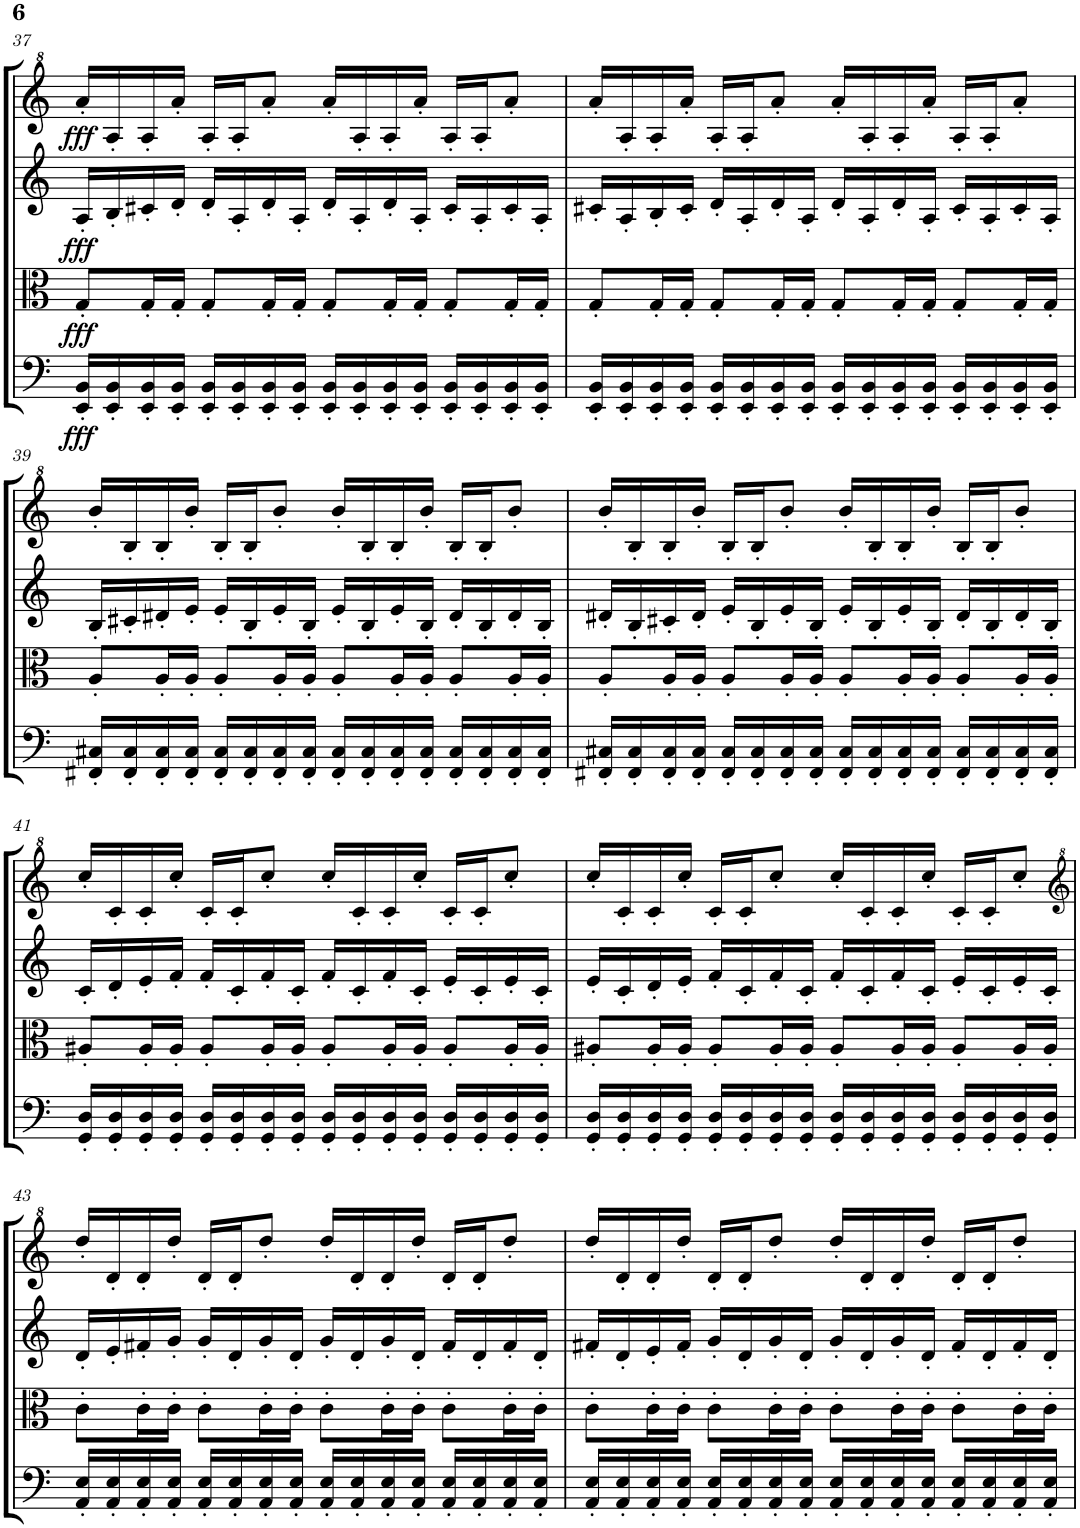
**kern	**dynam	**kern	**dynam	**kern	**dynam	**kern	**dynam
*part4	*part4	*part3	*part3	*part2	*part2	*part1	*part1
*staff4	*staff4	*staff3	*staff3	*staff2	*staff2	*staff1	*staff1
*I"Violoncello	*	*I"Viola	*	*I"Violin II	*	*I"Violin I	*
*I'Vc	*	*I'Vla	*	*I'Vln	*	*I'Vln	*
!!LO:PB:g=z
*clefF4	*	*clefC3	*	*clefG2	*	*clefG^2	*
*k[]	*	*k[]	*	*k[]	*	*k[]	*
*M4/4	*	*M4/4	*	*M4/4	*	*M4/4	*
=37	=37	=37	=37	=37	=37	=37	=37
!	!LO:DY:b	!	!LO:DY:b	!	!LO:DY:b	!	!LO:DY:b
16EE/' 16BB/'LL	fff	8G'/L	fff	16A'/LL	fff	16aa'/LL	fff
16EE/' 16BB/'	.	.	.	16B'/	.	16a'/	.
16EE/' 16BB/'	.	16G'/L	.	16c#X'/	.	16a'/	.
16EE/' 16BB/'JJ	.	16G'/JJ	.	16d'/JJ	.	16aa'/JJ	.
16EE/' 16BB/'LL	.	8G'/L	.	16d'/LL	.	16a'/LL	.
16EE/' 16BB/'	.	.	.	16A'/	.	16a'/J	.
16EE/' 16BB/'	.	16G'/L	.	16d'/	.	8aa'/J	.
16EE/' 16BB/'JJ	.	16G'/JJ	.	16A'/JJ	.	.	.
16EE/' 16BB/'LL	.	8G'/L	.	16d'/LL	.	16aa'/LL	.
16EE/' 16BB/'	.	.	.	16A'/	.	16a'/	.
16EE/' 16BB/'	.	16G'/L	.	16d'/	.	16a'/	.
16EE/' 16BB/'JJ	.	16G'/JJ	.	16A'/JJ	.	16aa'/JJ	.
16EE/' 16BB/'LL	.	8G'/L	.	16c#'/LL	.	16a'/LL	.
16EE/' 16BB/'	.	.	.	16A'/	.	16a'/J	.
16EE/' 16BB/'	.	16G'/L	.	16c#'/	.	8aa'/J	.
16EE/' 16BB/'JJ	.	16G'/JJ	.	16A'/JJ	.	.	.
=38	=38	=38	=38	=38	=38	=38	=38
16EE/' 16BB/'LL	.	8G'/L	.	16c#X'/LL	.	16aa'/LL	.
16EE/' 16BB/'	.	.	.	16A'/	.	16a'/	.
16EE/' 16BB/'	.	16G'/L	.	16B'/	.	16a'/	.
16EE/' 16BB/'JJ	.	16G'/JJ	.	16c#'/JJ	.	16aa'/JJ	.
16EE/' 16BB/'LL	.	8G'/L	.	16d'/LL	.	16a'/LL	.
16EE/' 16BB/'	.	.	.	16A'/	.	16a'/J	.
16EE/' 16BB/'	.	16G'/L	.	16d'/	.	8aa'/J	.
16EE/' 16BB/'JJ	.	16G'/JJ	.	16A'/JJ	.	.	.
16EE/' 16BB/'LL	.	8G'/L	.	16d'/LL	.	16aa'/LL	.
16EE/' 16BB/'	.	.	.	16A'/	.	16a'/	.
16EE/' 16BB/'	.	16G'/L	.	16d'/	.	16a'/	.
16EE/' 16BB/'JJ	.	16G'/JJ	.	16A'/JJ	.	16aa'/JJ	.
16EE/' 16BB/'LL	.	8G'/L	.	16c#'/LL	.	16a'/LL	.
16EE/' 16BB/'	.	.	.	16A'/	.	16a'/J	.
16EE/' 16BB/'	.	16G'/L	.	16c#'/	.	8aa'/J	.
16EE/' 16BB/'JJ	.	16G'/JJ	.	16A'/JJ	.	.	.
!!LO:LB:g=z
=39	=39	=39	=39	=39	=39	=39	=39
16FF#X/' 16C#X/'LL	.	8A'/L	.	16B'/LL	.	16bb'/LL	.
16FF#/' 16C#/'	.	.	.	16c#X'/	.	16b'/	.
16FF#/' 16C#/'	.	16A'/L	.	16d#X'/	.	16b'/	.
16FF#/' 16C#/'JJ	.	16A'/JJ	.	16e'/JJ	.	16bb'/JJ	.
16FF#/' 16C#/'LL	.	8A'/L	.	16e'/LL	.	16b'/LL	.
16FF#/' 16C#/'	.	.	.	16B'/	.	16b'/J	.
16FF#/' 16C#/'	.	16A'/L	.	16e'/	.	8bb'/J	.
16FF#/' 16C#/'JJ	.	16A'/JJ	.	16B'/JJ	.	.	.
16FF#/' 16C#/'LL	.	8A'/L	.	16e'/LL	.	16bb'/LL	.
16FF#/' 16C#/'	.	.	.	16B'/	.	16b'/	.
16FF#/' 16C#/'	.	16A'/L	.	16e'/	.	16b'/	.
16FF#/' 16C#/'JJ	.	16A'/JJ	.	16B'/JJ	.	16bb'/JJ	.
16FF#/' 16C#/'LL	.	8A'/L	.	16d#'/LL	.	16b'/LL	.
16FF#/' 16C#/'	.	.	.	16B'/	.	16b'/J	.
16FF#/' 16C#/'	.	16A'/L	.	16d#'/	.	8bb'/J	.
16FF#/' 16C#/'JJ	.	16A'/JJ	.	16B'/JJ	.	.	.
=40	=40	=40	=40	=40	=40	=40	=40
16FF#X/' 16C#X/'LL	.	8A'/L	.	16d#X'/LL	.	16bb'/LL	.
16FF#/' 16C#/'	.	.	.	16B'/	.	16b'/	.
16FF#/' 16C#/'	.	16A'/L	.	16c#X'/	.	16b'/	.
16FF#/' 16C#/'JJ	.	16A'/JJ	.	16d#'/JJ	.	16bb'/JJ	.
16FF#/' 16C#/'LL	.	8A'/L	.	16e'/LL	.	16b'/LL	.
16FF#/' 16C#/'	.	.	.	16B'/	.	16b'/J	.
16FF#/' 16C#/'	.	16A'/L	.	16e'/	.	8bb'/J	.
16FF#/' 16C#/'JJ	.	16A'/JJ	.	16B'/JJ	.	.	.
16FF#/' 16C#/'LL	.	8A'/L	.	16e'/LL	.	16bb'/LL	.
16FF#/' 16C#/'	.	.	.	16B'/	.	16b'/	.
16FF#/' 16C#/'	.	16A'/L	.	16e'/	.	16b'/	.
16FF#/' 16C#/'JJ	.	16A'/JJ	.	16B'/JJ	.	16bb'/JJ	.
16FF#/' 16C#/'LL	.	8A'/L	.	16d#'/LL	.	16b'/LL	.
16FF#/' 16C#/'	.	.	.	16B'/	.	16b'/J	.
16FF#/' 16C#/'	.	16A'/L	.	16d#'/	.	8bb'/J	.
16FF#/' 16C#/'JJ	.	16A'/JJ	.	16B'/JJ	.	.	.
!!LO:LB:g=z
=41	=41	=41	=41	=41	=41	=41	=41
16GG/' 16D/'LL	.	8A#X'/L	.	16c'/LL	.	16ccc'/LL	.
16GG/' 16D/'	.	.	.	16d'/	.	16cc'/	.
16GG/' 16D/'	.	16A#'/L	.	16e'/	.	16cc'/	.
16GG/' 16D/'JJ	.	16A#'/JJ	.	16f'/JJ	.	16ccc'/JJ	.
16GG/' 16D/'LL	.	8A#'/L	.	16f'/LL	.	16cc'/LL	.
16GG/' 16D/'	.	.	.	16c'/	.	16cc'/J	.
16GG/' 16D/'	.	16A#'/L	.	16f'/	.	8ccc'/J	.
16GG/' 16D/'JJ	.	16A#'/JJ	.	16c'/JJ	.	.	.
16GG/' 16D/'LL	.	8A#'/L	.	16f'/LL	.	16ccc'/LL	.
16GG/' 16D/'	.	.	.	16c'/	.	16cc'/	.
16GG/' 16D/'	.	16A#'/L	.	16f'/	.	16cc'/	.
16GG/' 16D/'JJ	.	16A#'/JJ	.	16c'/JJ	.	16ccc'/JJ	.
16GG/' 16D/'LL	.	8A#'/L	.	16e'/LL	.	16cc'/LL	.
16GG/' 16D/'	.	.	.	16c'/	.	16cc'/J	.
16GG/' 16D/'	.	16A#'/L	.	16e'/	.	8ccc'/J	.
16GG/' 16D/'JJ	.	16A#'/JJ	.	16c'/JJ	.	.	.
=42	=42	=42	=42	=42	=42	=42	=42
16GG/' 16D/'LL	.	8A#X'/L	.	16e'/LL	.	16ccc'/LL	.
16GG/' 16D/'	.	.	.	16c'/	.	16cc'/	.
16GG/' 16D/'	.	16A#'/L	.	16d'/	.	16cc'/	.
16GG/' 16D/'JJ	.	16A#'/JJ	.	16e'/JJ	.	16ccc'/JJ	.
16GG/' 16D/'LL	.	8A#'/L	.	16f'/LL	.	16cc'/LL	.
16GG/' 16D/'	.	.	.	16c'/	.	16cc'/J	.
16GG/' 16D/'	.	16A#'/L	.	16f'/	.	8ccc'/J	.
16GG/' 16D/'JJ	.	16A#'/JJ	.	16c'/JJ	.	.	.
16GG/' 16D/'LL	.	8A#'/L	.	16f'/LL	.	16ccc'/LL	.
16GG/' 16D/'	.	.	.	16c'/	.	16cc'/	.
16GG/' 16D/'	.	16A#'/L	.	16f'/	.	16cc'/	.
16GG/' 16D/'JJ	.	16A#'/JJ	.	16c'/JJ	.	16ccc'/JJ	.
16GG/' 16D/'LL	.	8A#'/L	.	16e'/LL	.	16cc'/LL	.
16GG/' 16D/'	.	.	.	16c'/	.	16cc'/J	.
16GG/' 16D/'	.	16A#'/L	.	16e'/	.	8ccc'/J	.
16GG/' 16D/'JJ	.	16A#'/JJ	.	16c'/JJ	.	.	.
!!LO:LB:g=z
=43	=43	=43	=43	=43	=43	=43	=43
*	*	*	*	*	*	*clefG^2	*
16AA/' 16E/'LL	.	8c'\L	.	16d'/LL	.	16ddd'/LL	.
16AA/' 16E/'	.	.	.	16e'/	.	16dd'/	.
16AA/' 16E/'	.	16c'\L	.	16f#X'/	.	16dd'/	.
16AA/' 16E/'JJ	.	16c'\JJ	.	16g'/JJ	.	16ddd'/JJ	.
16AA/' 16E/'LL	.	8c'\L	.	16g'/LL	.	16dd'/LL	.
16AA/' 16E/'	.	.	.	16d'/	.	16dd'/J	.
16AA/' 16E/'	.	16c'\L	.	16g'/	.	8ddd'/J	.
16AA/' 16E/'JJ	.	16c'\JJ	.	16d'/JJ	.	.	.
16AA/' 16E/'LL	.	8c'\L	.	16g'/LL	.	16ddd'/LL	.
16AA/' 16E/'	.	.	.	16d'/	.	16dd'/	.
16AA/' 16E/'	.	16c'\L	.	16g'/	.	16dd'/	.
16AA/' 16E/'JJ	.	16c'\JJ	.	16d'/JJ	.	16ddd'/JJ	.
16AA/' 16E/'LL	.	8c'\L	.	16f#'/LL	.	16dd'/LL	.
16AA/' 16E/'	.	.	.	16d'/	.	16dd'/J	.
16AA/' 16E/'	.	16c'\L	.	16f#'/	.	8ddd'/J	.
16AA/' 16E/'JJ	.	16c'\JJ	.	16d'/JJ	.	.	.
=44	=44	=44	=44	=44	=44	=44	=44
16AA/' 16E/'LL	.	8c'\L	.	16f#X'/LL	.	16ddd'/LL	.
16AA/' 16E/'	.	.	.	16d'/	.	16dd'/	.
16AA/' 16E/'	.	16c'\L	.	16e'/	.	16dd'/	.
16AA/' 16E/'JJ	.	16c'\JJ	.	16f#'/JJ	.	16ddd'/JJ	.
16AA/' 16E/'LL	.	8c'\L	.	16g'/LL	.	16dd'/LL	.
16AA/' 16E/'	.	.	.	16d'/	.	16dd'/J	.
16AA/' 16E/'	.	16c'\L	.	16g'/	.	8ddd'/J	.
16AA/' 16E/'JJ	.	16c'\JJ	.	16d'/JJ	.	.	.
16AA/' 16E/'LL	.	8c'\L	.	16g'/LL	.	16ddd'/LL	.
16AA/' 16E/'	.	.	.	16d'/	.	16dd'/	.
16AA/' 16E/'	.	16c'\L	.	16g'/	.	16dd'/	.
16AA/' 16E/'JJ	.	16c'\JJ	.	16d'/JJ	.	16ddd'/JJ	.
16AA/' 16E/'LL	.	8c'\L	.	16f#'/LL	.	16dd'/LL	.
16AA/' 16E/'	.	.	.	16d'/	.	16dd'/J	.
16AA/' 16E/'	.	16c'\L	.	16f#'/	.	8ddd'/J	.
16AA/' 16E/'JJ	.	16c'\JJ	.	16d'/JJ	.	.	.
=	=	=	=	=	=	=	=
*-	*-	*-	*-	*-	*-	*-	*-
